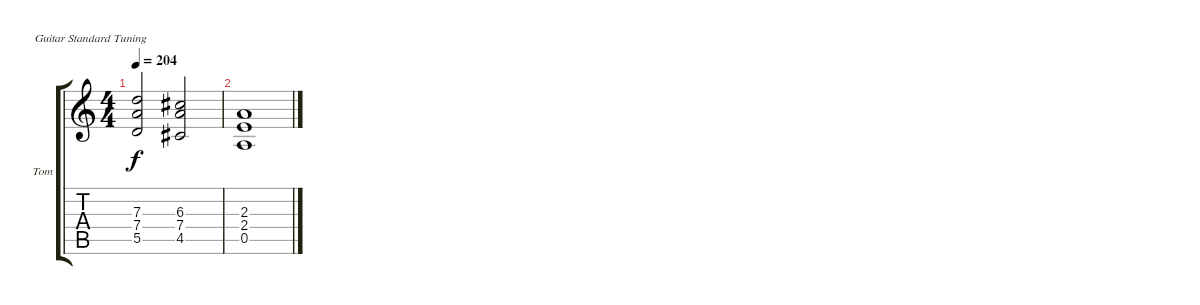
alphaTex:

\defaultSystemsLayout 4
\bracketExtendMode groupsimilarinstruments
\firstSystemTrackNameOrientation horizontal
\otherSystemsTrackNameOrientation horizontal
\track ("Tom Delonge" "Tom") {instrument distortionguitar}
\staff {score tabs}
\tuning (E4 B3 G3 D3 A2 E2)
\ts (4 4)
\tempo 204
\clef g2
\ks c
(5.5 7.4 7.3).2{dy f} (4.5 6.3 7.4).2 |
(0.5 2.4 2.3).1
